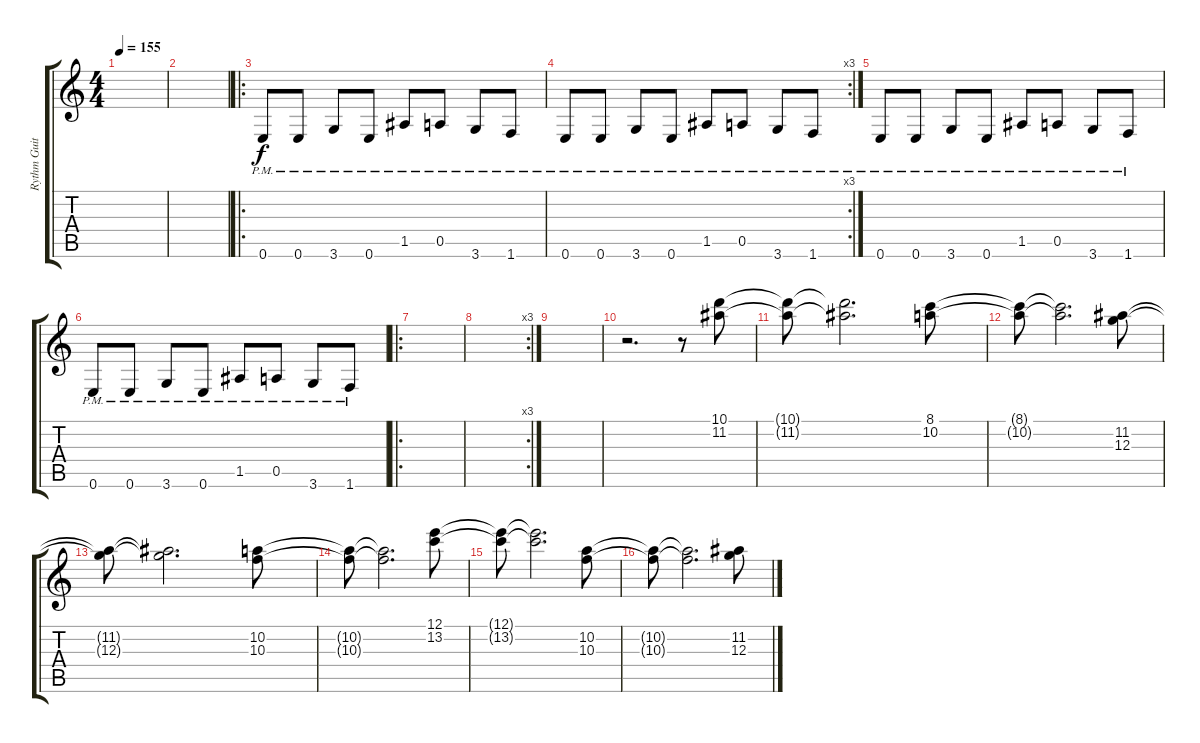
\track ("Rythm Guitar" "Rythm Guit") {instrument distortionguitar}
\staff {score tabs}
\tuning (E4 B3 G3 D3 A2 E2) {hide}
\ts (4 4)
\tempo 155
\clef g2
\ks c
|
|
\ro
0.6{pm}.8 0.6{pm}.8 3.6{pm}.8 0.6{pm}.8 1.5{pm}.8 0.5{pm}.8 3.6{pm}.8 1.6{pm}.8 |
\rc 3
0.6{pm}.8 0.6{pm}.8 3.6{pm}.8 0.6{pm}.8 1.5{pm}.8 0.5{pm}.8 3.6{pm}.8 1.6{pm}.8 |
0.6{pm}.8 0.6{pm}.8 3.6{pm}.8 0.6{pm}.8 1.5{pm}.8 0.5{pm}.8 3.6{pm}.8 1.6{pm}.8 |
0.6{pm}.8 0.6{pm}.8 3.6{pm}.8 0.6{pm}.8 1.5{pm}.8 0.5{pm}.8 3.6{pm}.8 1.6{pm}.8 |
\ro
|
\rc 3
|
|
r.2{d instrument electricguitarmuted} r.8 (10.1 11.2).8 |
(10.1{t} 11.2{t}).8 (10.1{t} 11.2{t}).2{d} (8.1 10.2).8 |
(8.1{t} 10.2{t}).8 (8.1{t} 10.2{t}).2{d} (11.2 12.3).8 |
(11.2{t} 12.3{t}).8 (11.2{t} 12.3{t}).2{d} (10.2 10.3).8 |
(10.2{t} 10.3{t}).8 (10.2{t} 10.3{t}).2{d} (12.1 13.2).8 |
(12.1{t} 13.2{t}).8 (12.1{t} 13.2{t}).2{d} (10.2 10.3).8 |
(10.2{t} 10.3{t}).8 (10.2{t} 10.3{t}).2{d} (11.2 12.3).8
